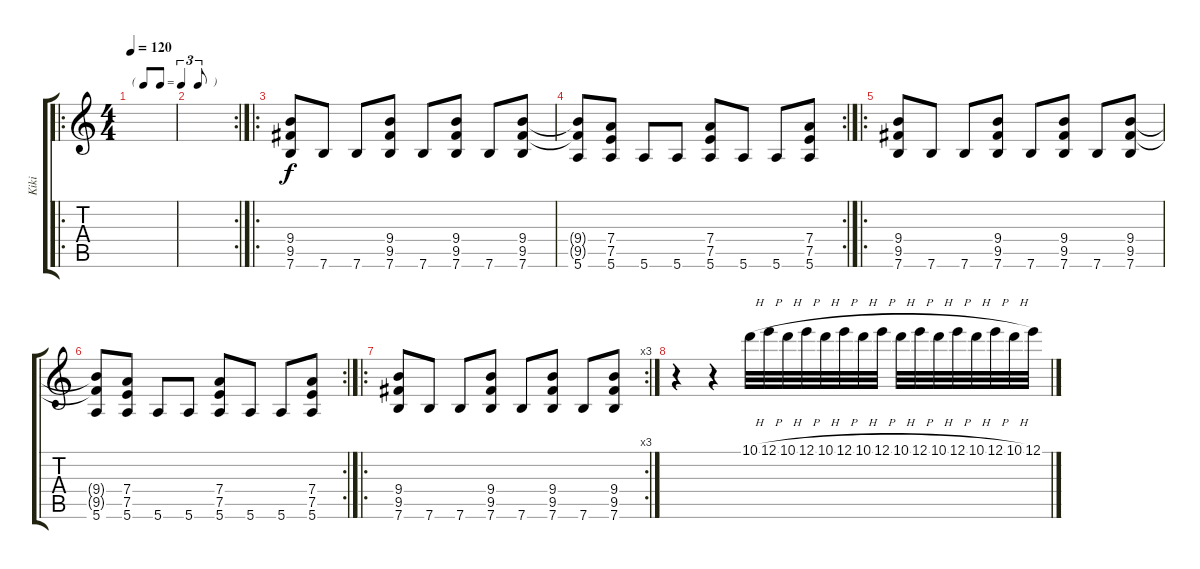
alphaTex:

\track ("Kiki" "Kiki") {instrument acousticguitarnylon}
\staff {score tabs}
\tuning (E4 B3 G3 D3 A2 E2) {hide}
\ro
\ts (4 4)
\tf triplet8th
\tempo 120
\clef g2
\ks c
|
\rc 2
|
\ro
(9.4 9.5 7.6).8 7.6.8 7.6.8 (9.4 9.5 7.6).8 7.6.8 (9.4 9.5 7.6).8 7.6.8 (9.4 9.5 7.6).8 |
\rc 2
(9.4{t} 9.5{t} 5.6).8 (7.4 7.5 5.6).8 5.6.8 5.6.8 (7.4 7.5 5.6).8 5.6.8 5.6.8 (7.4 7.5 5.6).8 |
\ro
(9.4 9.5 7.6).8 7.6.8 7.6.8 (9.4 9.5 7.6).8 7.6.8 (9.4 9.5 7.6).8 7.6.8 (9.4 9.5 7.6).8 |
\rc 2
(9.4{t} 9.5{t} 5.6).8 (7.4 7.5 5.6).8 5.6.8 5.6.8 (7.4 7.5 5.6).8 5.6.8 5.6.8 (7.4 7.5 5.6).8 |
\ro
\rc 3
(9.4 9.5 7.6).8 7.6.8 7.6.8 (9.4 9.5 7.6).8 7.6.8 (9.4 9.5 7.6).8 7.6.8 (9.4 9.5 7.6).8 |
r.4 r.4 10.1{h}.32 12.1{h}.32 10.1{h}.32 12.1{h}.32 10.1{h}.32 12.1{h}.32 10.1{h}.32 12.1{h}.32 10.1{h}.32 12.1{h}.32 10.1{h}.32 12.1{h}.32 10.1{h}.32 12.1{h}.32 10.1{h}.32 12.1.32
